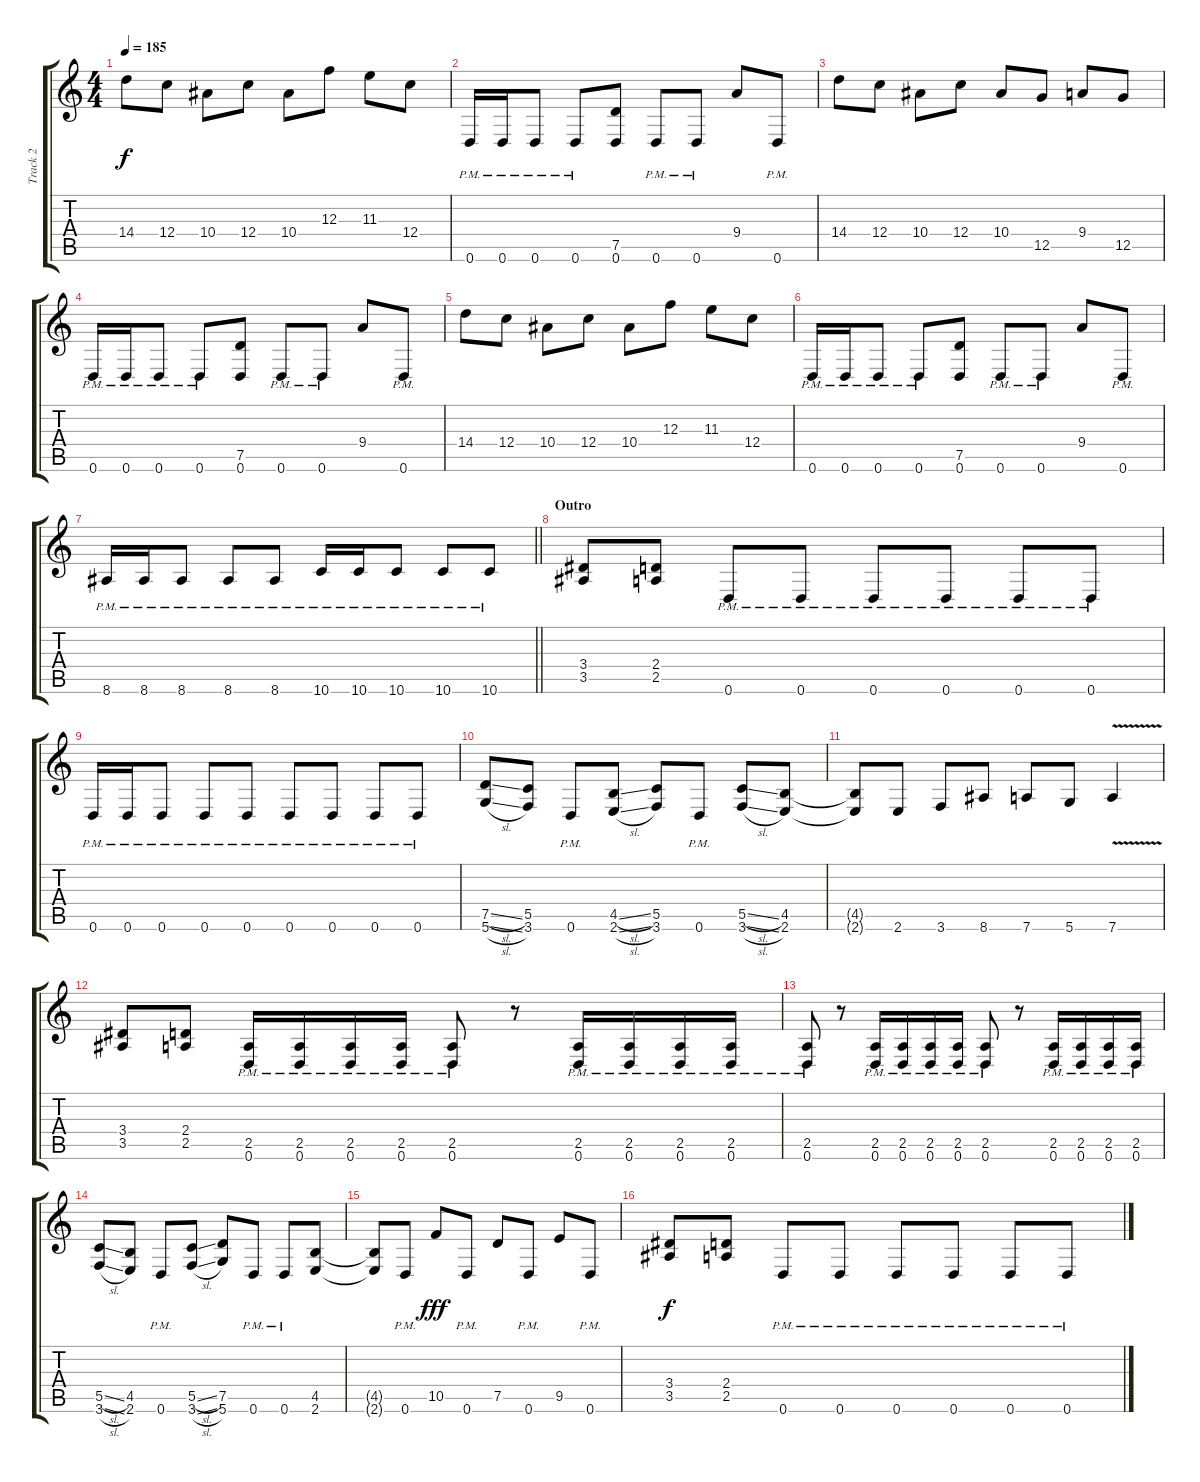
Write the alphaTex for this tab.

\track ("Track 2" "Track 2") {instrument distortionguitar}
\staff {score tabs}
\tuning (D4 A3 F3 C3 G2 D2) {hide}
\ts (4 4)
\tempo 185
\clef g2
\ks c
14.4.8{dy f} 12.4.8 10.4.8 12.4.8 10.4.8 12.3.8 11.3.8 12.4.8 |
0.6{pm}.16 0.6{pm}.16 0.6{pm}.8 0.6{pm}.8 (7.5 0.6).8 0.6{pm}.8 0.6{pm}.8 9.4.8 0.6{pm}.8 |
14.4.8 12.4.8 10.4.8 12.4.8 10.4.8 12.5.8 9.4.8 12.5.8 |
0.6{pm}.16 0.6{pm}.16 0.6{pm}.8 0.6{pm}.8 (7.5 0.6).8 0.6{pm}.8 0.6{pm}.8 9.4.8 0.6{pm}.8 |
14.4.8 12.4.8 10.4.8 12.4.8 10.4.8 12.3.8 11.3.8 12.4.8 |
0.6{pm}.16 0.6{pm}.16 0.6{pm}.8 0.6{pm}.8 (7.5 0.6).8 0.6{pm}.8 0.6{pm}.8 9.4.8 0.6{pm}.8 |
\barLineRight lightlight
8.6{pm}.16 8.6{pm}.16 8.6{pm}.8 8.6{pm}.8 8.6{pm}.8 10.6{pm}.16 10.6{pm}.16 10.6{pm}.8 10.6{pm}.8 10.6{pm}.8 |
\section ("" "Outro")
(3.4 3.5).8 (2.4 2.5).8 0.6{pm}.8 0.6{pm}.8 0.6{pm}.8 0.6{pm}.8 0.6{pm}.8 0.6{pm}.8 |
0.6{pm}.16 0.6{pm}.16 0.6{pm}.8 0.6{pm}.8 0.6{pm}.8 0.6{pm}.8 0.6{pm}.8 0.6{pm}.8 0.6{pm}.8 |
(7.5{sl} 5.6{sl}).8 (5.5 3.6).8 0.6{pm}.8 (4.5{sl} 2.6{sl}).8 (5.5 3.6).8 0.6{pm}.8 (5.5{sl} 3.6{sl}).8 (4.5 2.6).8 |
(4.5{t} 2.6{t}).8 2.6.8 3.6.8 8.6.8 7.6.8 5.6.8 7.6{v}.4 |
(3.4 3.5).8 (2.4 2.5).8 (2.5{pm} 0.6{pm}).16 (2.5{pm} 0.6{pm}).16 (2.5{pm} 0.6{pm}).16 (2.5{pm} 0.6{pm}).16 (2.5{pm} 0.6{pm}).8 r.8 (2.5{pm} 0.6{pm}).16 (2.5{pm} 0.6{pm}).16 (2.5{pm} 0.6{pm}).16 (2.5{pm} 0.6{pm}).16 |
(2.5{pm} 0.6{pm}).8 r.8 (2.5{pm} 0.6{pm}).16 (2.5{pm} 0.6{pm}).16 (2.5{pm} 0.6{pm}).16 (2.5{pm} 0.6{pm}).16 (2.5{pm} 0.6{pm}).8 r.8 (2.5{pm} 0.6{pm}).16 (2.5{pm} 0.6{pm}).16 (2.5{pm} 0.6{pm}).16 (2.5{pm} 0.6{pm}).16 |
(5.5{sl} 3.6{sl}).8 (4.5 2.6).8 0.6{pm}.8 (5.5{sl} 3.6{sl}).8 (7.5 5.6).8 0.6{pm}.8 0.6{pm}.8 (4.5 2.6).8 |
(4.5{t} 2.6{t}).8 0.6{pm}.8 10.5.8{dy fff} 0.6{pm}.8 7.5.8 0.6{pm}.8 9.5.8 0.6{pm}.8 |
(3.4 3.5).8{dy f} (2.4 2.5).8 0.6{pm}.8 0.6{pm}.8 0.6{pm}.8 0.6{pm}.8 0.6{pm}.8 0.6{pm}.8
